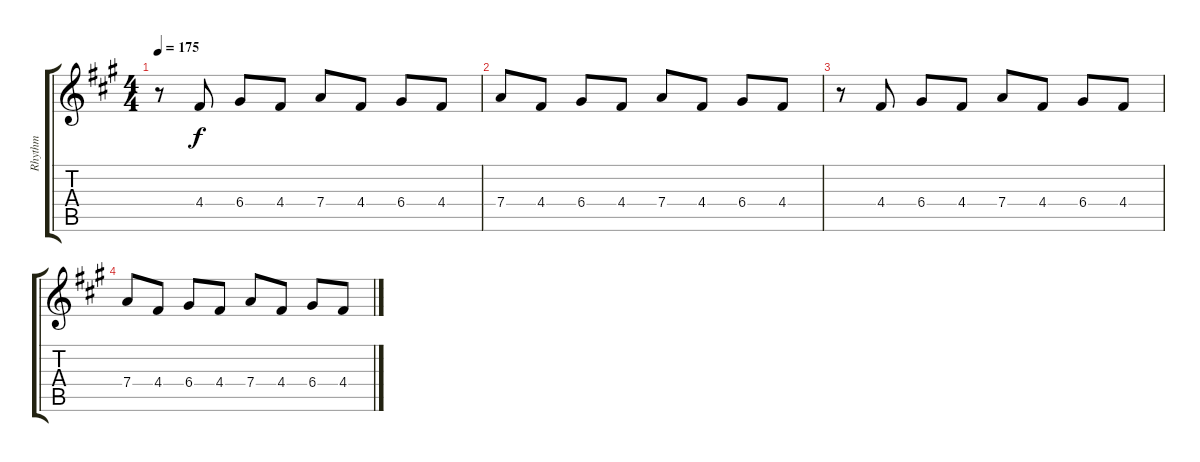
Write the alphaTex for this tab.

\track ("Rhythm" "Rhythm") {instrument distortionguitar}
\staff {score tabs}
\tuning (E4 B3 G3 D3 A2 D2) {hide}
\ts (4 4)
\tempo 175
\clef g2
\ks f#minor
r.8{dy f} 4.4.8 6.4.8 4.4.8 7.4.8 4.4.8 6.4.8 4.4.8 |
7.4.8 4.4.8 6.4.8 4.4.8 7.4.8 4.4.8 6.4.8 4.4.8 |
r.8 4.4.8 6.4.8 4.4.8 7.4.8 4.4.8 6.4.8 4.4.8 |
7.4.8 4.4.8 6.4.8 4.4.8 7.4.8 4.4.8 6.4.8 4.4.8
